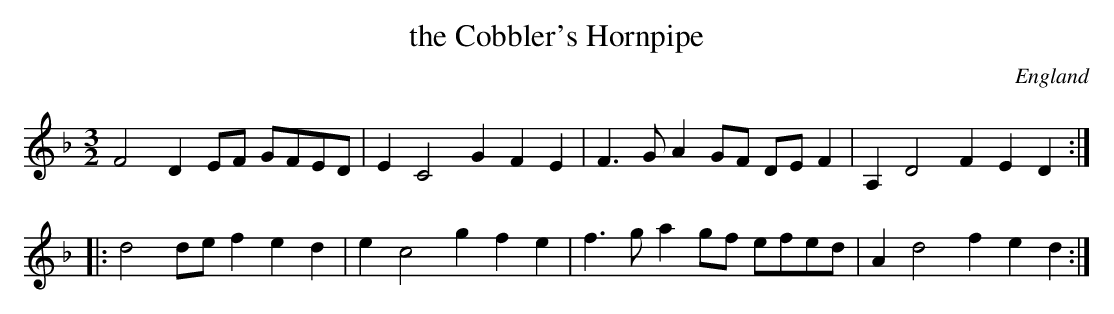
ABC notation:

X:1
T:the Cobbler's Hornpipe
M:3/2
O:England
K:F
F4 D2EF GFED| E2C4G2 F2E2| F3G A2GF DEF2| A,2D4F2 E2D2::
d4 def2 e2d2| e2c4g2 f2e2| f3g a2gf efed| A2d4f2 e2d2:|
